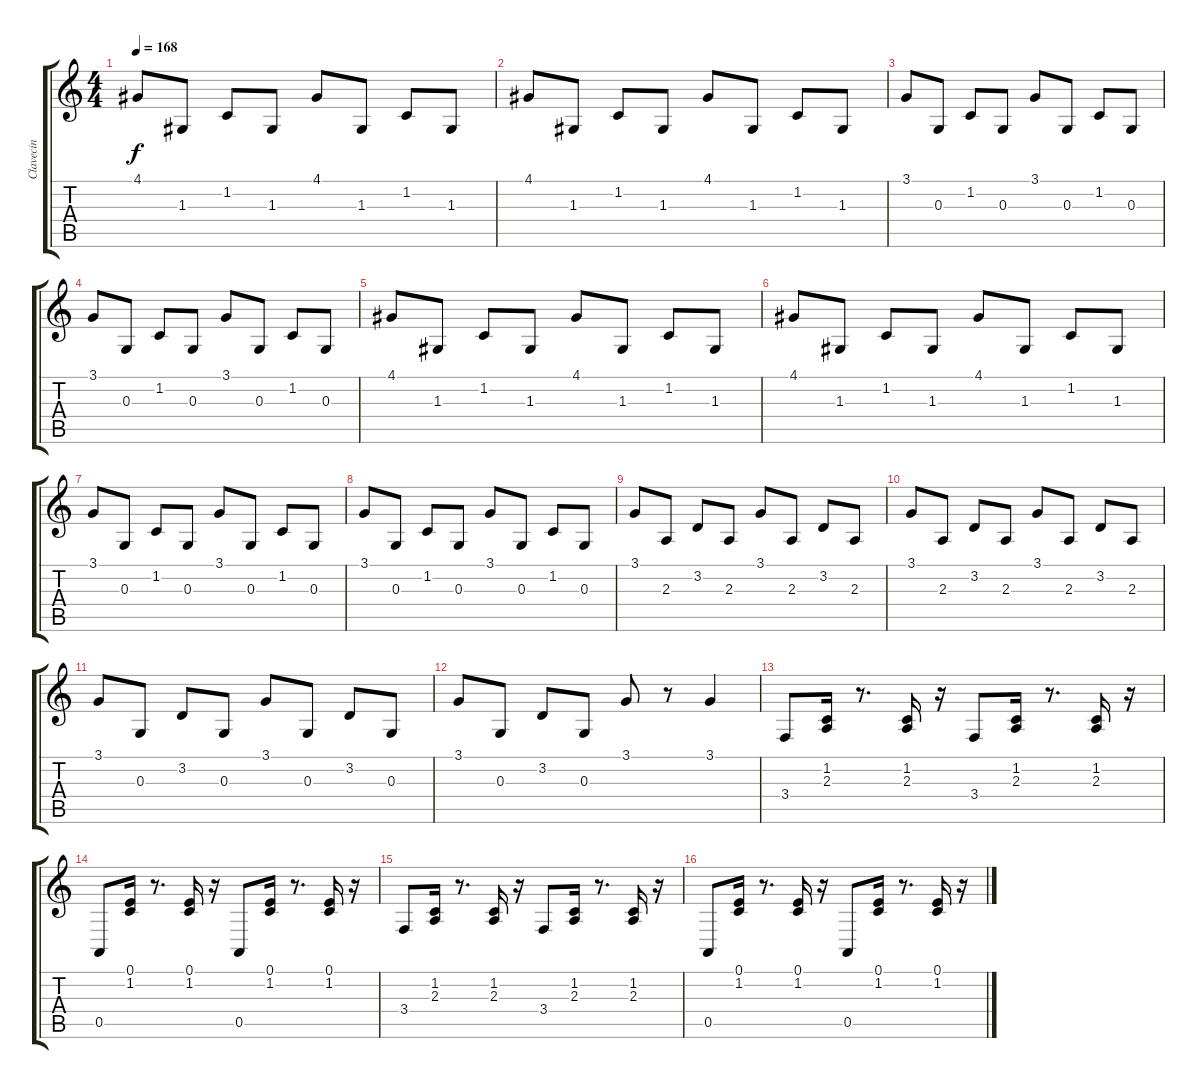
\track ("Clavecin" "Clavecin") {instrument harpsichord}
\staff {score tabs}
\tuning (E4 B3 G3 D3 A2 E2) {hide}
\ts (4 4)
\tempo 168
\clef g2
\ks c
4.1.8{dy f} 1.3.8 1.2.8 1.3.8 4.1.8 1.3.8 1.2.8 1.3.8 |
4.1.8 1.3.8 1.2.8 1.3.8 4.1.8 1.3.8 1.2.8 1.3.8 |
3.1.8 0.3.8 1.2.8 0.3.8 3.1.8 0.3.8 1.2.8 0.3.8 |
3.1.8 0.3.8 1.2.8 0.3.8 3.1.8 0.3.8 1.2.8 0.3.8 |
4.1.8 1.3.8 1.2.8 1.3.8 4.1.8 1.3.8 1.2.8 1.3.8 |
4.1.8 1.3.8 1.2.8 1.3.8 4.1.8 1.3.8 1.2.8 1.3.8 |
3.1.8 0.3.8 1.2.8 0.3.8 3.1.8 0.3.8 1.2.8 0.3.8 |
3.1.8 0.3.8 1.2.8 0.3.8 3.1.8 0.3.8 1.2.8 0.3.8 |
3.1.8 2.3.8 3.2.8 2.3.8 3.1.8 2.3.8 3.2.8 2.3.8 |
3.1.8 2.3.8 3.2.8 2.3.8 3.1.8 2.3.8 3.2.8 2.3.8 |
3.1.8 0.3.8 3.2.8 0.3.8 3.1.8 0.3.8 3.2.8 0.3.8 |
3.1.8 0.3.8 3.2.8 0.3.8 3.1.8 r.8 3.1.4 |
3.4.8 (1.2 2.3).16 r.8{d} (1.2 2.3).16 r.16 3.4.8 (1.2 2.3).16 r.8{d} (1.2 2.3).16 r.16 |
0.5.8 (0.1 1.2).16 r.8{d} (0.1 1.2).16 r.16 0.5.8 (0.1 1.2).16 r.8{d} (0.1 1.2).16 r.16 |
3.4.8 (1.2 2.3).16 r.8{d} (1.2 2.3).16 r.16 3.4.8 (1.2 2.3).16 r.8{d} (1.2 2.3).16 r.16 |
0.5.8 (0.1 1.2).16 r.8{d} (0.1 1.2).16 r.16 0.5.8 (0.1 1.2).16 r.8{d} (0.1 1.2).16 r.16
